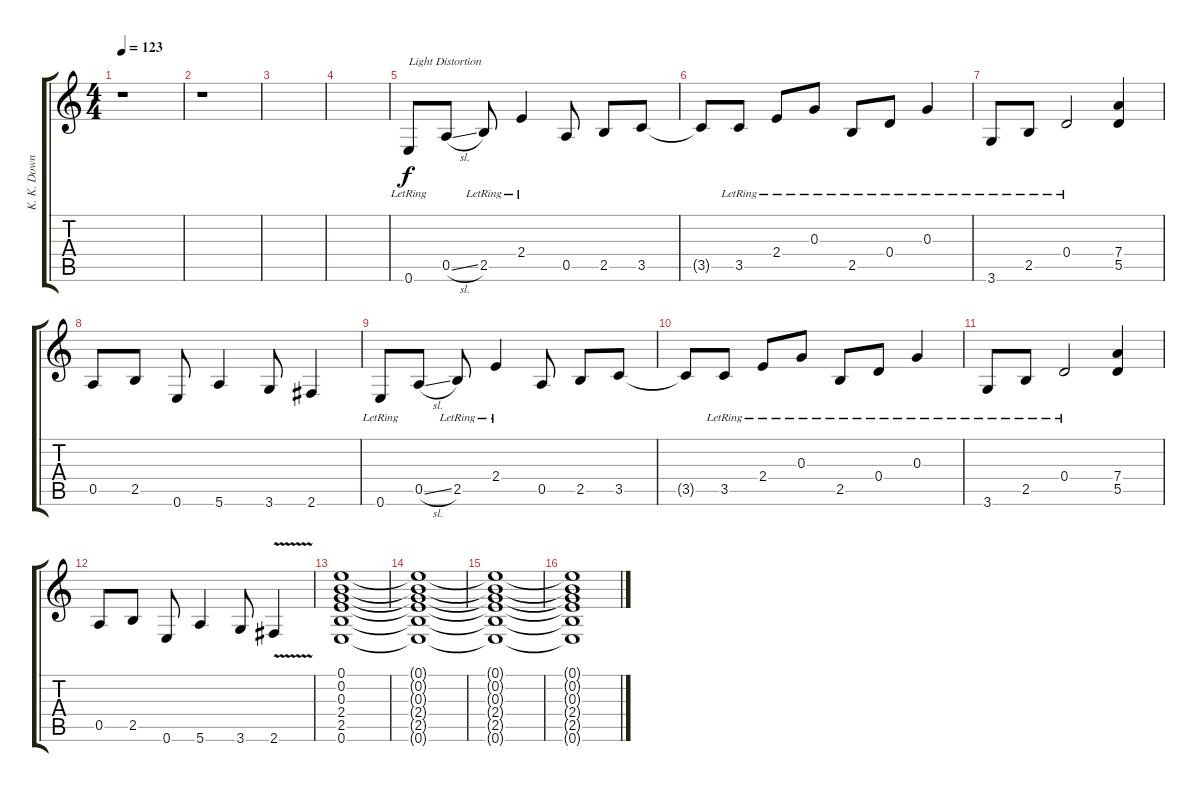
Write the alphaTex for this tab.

\track ("K. K. Downing" "K. K. Down") {instrument distortionguitar}
\staff {score tabs}
\tuning (E4 B3 G3 D3 A2 E2) {hide}
\ts (4 4)
\tempo 123
\clef g2
\ks c
r.1{dy f instrument distortionguitar} |
r.1 |
|
|
0.6{lr}.8{txt "Light Distortion"} 0.5{sl}.8 2.5{lr}.8 2.4{lr}.4 0.5.8 2.5.8 3.5.8 |
3.5{t}.8 3.5{lr}.8 2.4{lr}.8 0.3{lr}.8 2.5{lr}.8 0.4{lr}.8 0.3{lr}.4 |
3.6{lr}.8 2.5{lr}.8 0.4{lr}.2 (7.4 5.5).4 |
0.5.8 2.5.8 0.6.8 5.6.4 3.6.8 2.6.4 |
0.6{lr}.8 0.5{sl}.8 2.5{lr}.8 2.4{lr}.4 0.5.8 2.5.8 3.5.8 |
3.5{t}.8 3.5{lr}.8 2.4{lr}.8 0.3{lr}.8 2.5{lr}.8 0.4{lr}.8 0.3{lr}.4 |
3.6{lr}.8 2.5{lr}.8 0.4{lr}.2 (7.4 5.5).4 |
0.5.8 2.5.8 0.6.8 5.6.4 3.6.8 2.6{v}.4 |
(0.1 0.2 0.3 2.4 2.5 0.6).1{volume 0} |
(0.1{t} 0.2{t} 0.3{t} 2.4{t} 2.5{t} 0.6{t}).1 |
(0.1{t} 0.2{t} 0.3{t} 2.4{t} 2.5{t} 0.6{t}).1 |
(0.1{t} 0.2{t} 0.3{t} 2.4{t} 2.5{t} 0.6{t}).1
